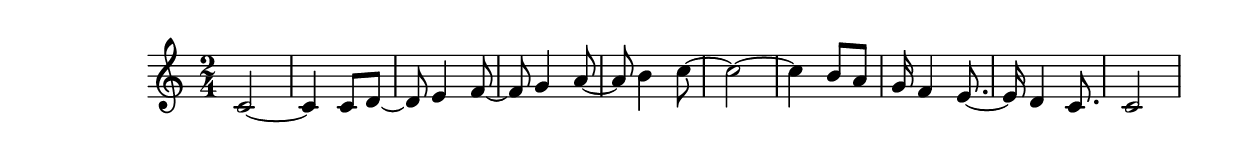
\version "2.4.0"

\header{
texidoc="

If the @code{Note_heads_engraver} is replaced by the @code{Completion_heads_engraver}, notes that cross bar lines are split into tied notes.

"
}

\layout { raggedright= ##t }



\score{
  \relative c'{
  \time 2/4

  c2. c8 d4 e f g a b c2.. b8 a g16 f4 e d c8. c2 
  }
  \layout{
    \context{
      \Voice
      \remove "Note_heads_engraver"
      \consists "Completion_heads_engraver"
    }
  }
}
